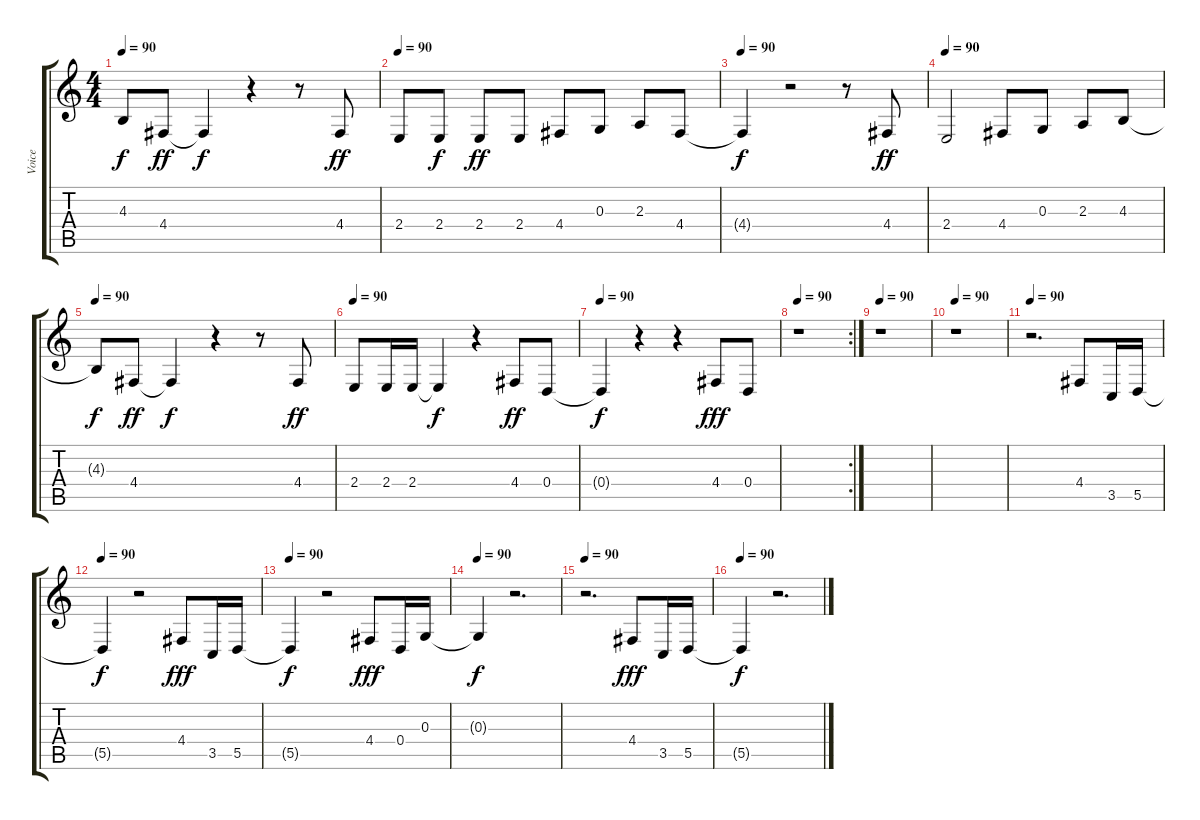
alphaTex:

\track ("Voice" "Voice") {instrument bassoon}
\staff {score tabs}
\tuning (E4 B3 G3 D3 A2 E2) {hide}
\ts (4 4)
\tempo 90
\clef g2
\ks c
4.3{t}.8{dy f} 4.4.8{dy ff} 4.4{t}.4{dy f} r.4 r.8 4.4.8{dy ff} |
\tempo 90
2.4.8 2.4.8{dy f} 2.4.8{dy ff} 2.4.8 4.4.8 0.3.8 2.3.8 4.4.8 |
\tempo 90
4.4{t}.4{dy f} r.2 r.8 4.4.8{dy ff} |
\tempo 90
2.4.2 4.4.8 0.3.8 2.3.8 4.3.8 |
\tempo 90
4.3{t}.8{dy f} 4.4.8{dy ff} 4.4{t}.4{dy f} r.4 r.8 4.4.8{dy ff} |
\tempo 90
2.4.8 2.4.16 2.4.16 2.4{t}.4{dy f} r.4 4.4.8{dy ff} 0.4.8 |
\tempo 90
0.4{t}.4{dy f} r.4 r.4 4.4.8{dy fff} 0.4.8 |
\rc 2
\tempo 90
r.1 |
\tempo 90
r.1 |
\tempo 90
r.1 |
\tempo 90
r.2{d} 4.4.8 3.5.16 5.5.16 |
\tempo 90
5.5{t}.4{dy f} r.2 4.4.8{dy fff} 3.5.16 5.5.16 |
\tempo 90
5.5{t}.4{dy f} r.2 4.4.8{dy fff} 0.4.16 0.3.16 |
\tempo 90
0.3{t}.4{dy f} r.2{d} |
\tempo 90
r.2{d} 4.4.8{dy fff} 3.5.16 5.5.16 |
\tempo 90
5.5{t}.4{dy f} r.2{d}
